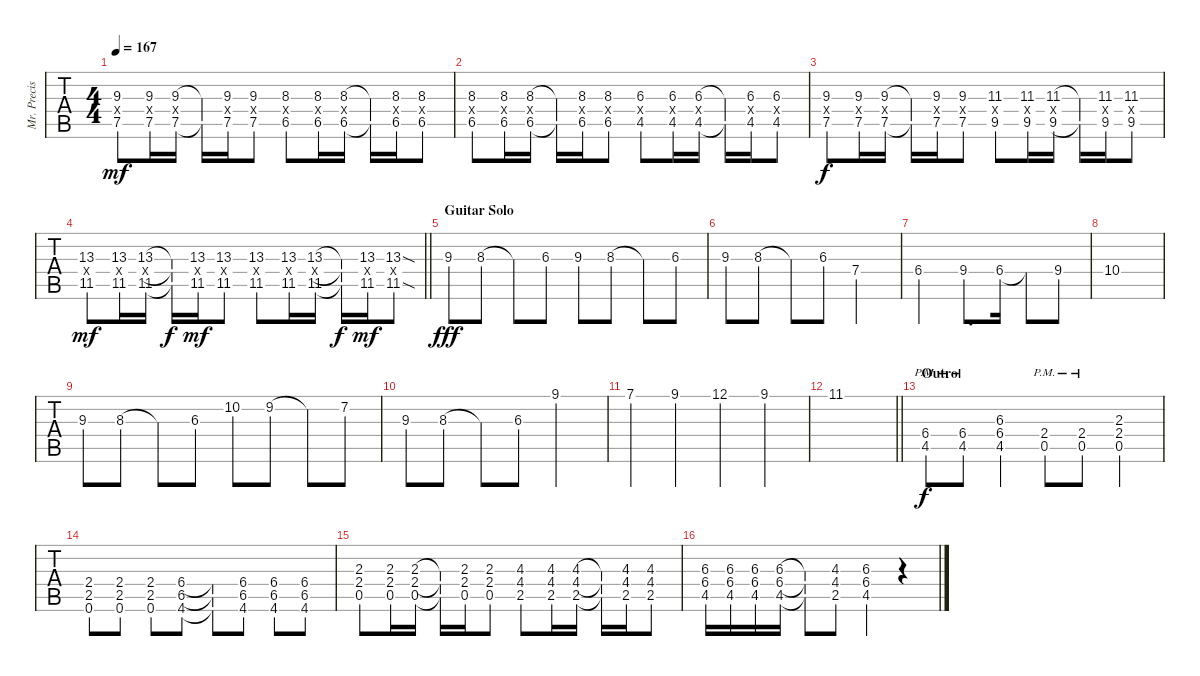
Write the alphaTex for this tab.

\track ("Mr. Precision - Guitar One" "Mr. Precis") {instrument distortionguitar}
\staff {tabs}
\tuning (E4 B3 G3 D3 A2 E2) {hide}
\ts (4 4)
\tempo 167
\clef g2
\ks c
(9.3 7.4{x} 7.5).8{dy mf} (9.3 7.4{x} 7.5).16 (9.3 7.4{x} 7.5).16 (9.3{t} 7.5{t}).16 (9.3 7.4{x} 7.5).16 (9.3 7.4{x} 7.5).8 (8.3 6.4{x} 6.5).8 (8.3 6.4{x} 6.5).16 (8.3 6.4{x} 6.5).16 (8.3{t} 6.5{t}).16 (8.3 6.4{x} 6.5).16 (8.3 6.4{x} 6.5).8 |
(8.3 6.4{x} 6.5).8 (8.3 6.4{x} 6.5).16 (8.3 6.4{x} 6.5).16 (8.3{t} 6.5{t}).16 (8.3 6.4{x} 6.5).16 (8.3 6.4{x} 6.5).8 (6.3 4.4{x} 4.5).8 (6.3 4.4{x} 4.5).16 (6.3 4.4{x} 4.5).16 (6.3{t} 4.5{t}).16 (6.3 4.4{x} 4.5).16 (6.3 4.4{x} 4.5).8 |
(9.3 7.4{x} 7.5).8{dy f} (9.3 7.4{x} 7.5).16 (9.3 7.4{x} 7.5).16 (9.3{t} 7.5{t}).16 (9.3 7.4{x} 7.5).16 (9.3 7.4{x} 7.5).8 (11.3 9.4{x} 9.5).8 (11.3 9.4{x} 9.5).16 (11.3 9.4{x} 9.5).16 (11.3{t} 9.5{t}).16 (11.3 9.4{x} 9.5).16 (11.3 9.4{x} 9.5).8 |
\barLineRight lightlight
(13.3 11.4{x} 11.5).8{dy mf} (13.3 11.4{x} 11.5).16 (13.3 11.4{x} 11.5).16 (13.3{t} 11.4{t} 11.5{t}).16{dy f} (13.3 11.4{x} 11.5).16{dy mf} (13.3 11.4{x} 11.5).8 (13.3 11.4{x} 11.5).8 (13.3 11.4{x} 11.5).16 (13.3 11.4{x} 11.5).16 (13.3{t} 11.4{t} 11.5{t}).16{dy f} (13.3 11.4{x} 11.5).16{dy mf} (13.3{sod} 11.4{x} 11.5{sod}).8 |
\section ("" "Guitar Solo")
9.3.8{dy fff volume 16} 8.3.8 8.3{t}.8 6.3.8 9.3.8 8.3.8 8.3{t}.8 6.3.8 |
9.3.8 8.3.8 8.3{t}.8 6.3.8 7.4.2 |
6.4.2 9.4.8{d} 6.4.16 6.4{t}.8 9.4.8 |
10.4.1 |
9.3.8 8.3.8 8.3{t}.8 6.3.8 10.2.8 9.2.8 9.2{t}.8 7.2.8 |
9.3.8 8.3.8 8.3{t}.8 6.3.8 9.1.2 |
7.1.4 9.1.4 12.1.4 9.1.4 |
\barLineRight lightlight
11.1.1 |
\section ("" "Outro")
(6.4{pm} 4.5{pm}).8{dy f} (6.4{pm} 4.5{pm}).8 (6.3 6.4 4.5).4 (2.4{pm} 0.5{pm}).8 (2.4{pm} 0.5{pm}).8 (2.3 2.4 0.5).4 |
(2.4 2.5 0.6).8 (2.4 2.5 0.6).8 (2.4 2.5 0.6).8 (6.4 6.5 4.6).8 (6.4{t} 6.5{t} 4.6{t}).8 (6.4 6.5 4.6).8 (6.4 6.5 4.6).8 (6.4 6.5 4.6).8 |
(2.3 2.4 0.5).8 (2.3 2.4 0.5).16 (2.3 2.4 0.5).16 (2.3{t} 2.4{t} 0.5{t}).16 (2.3 2.4 0.5).16 (2.3 2.4 0.5).8 (4.3 4.4 2.5).8 (4.3 4.4 2.5).16 (4.3 4.4 2.5).16 (4.3{t} 4.4{t} 2.5{t}).16 (4.3 4.4 2.5).16 (4.3 4.4 2.5).8 |
(6.3 6.4 4.5).16 (6.3 6.4 4.5).16 (6.3 6.4 4.5).16 (6.3 6.4 4.5).16 (6.3{t} 6.4{t} 4.5{t}).8 (4.3 4.4 2.5).8 (6.3 6.4 4.5).4 r.4
